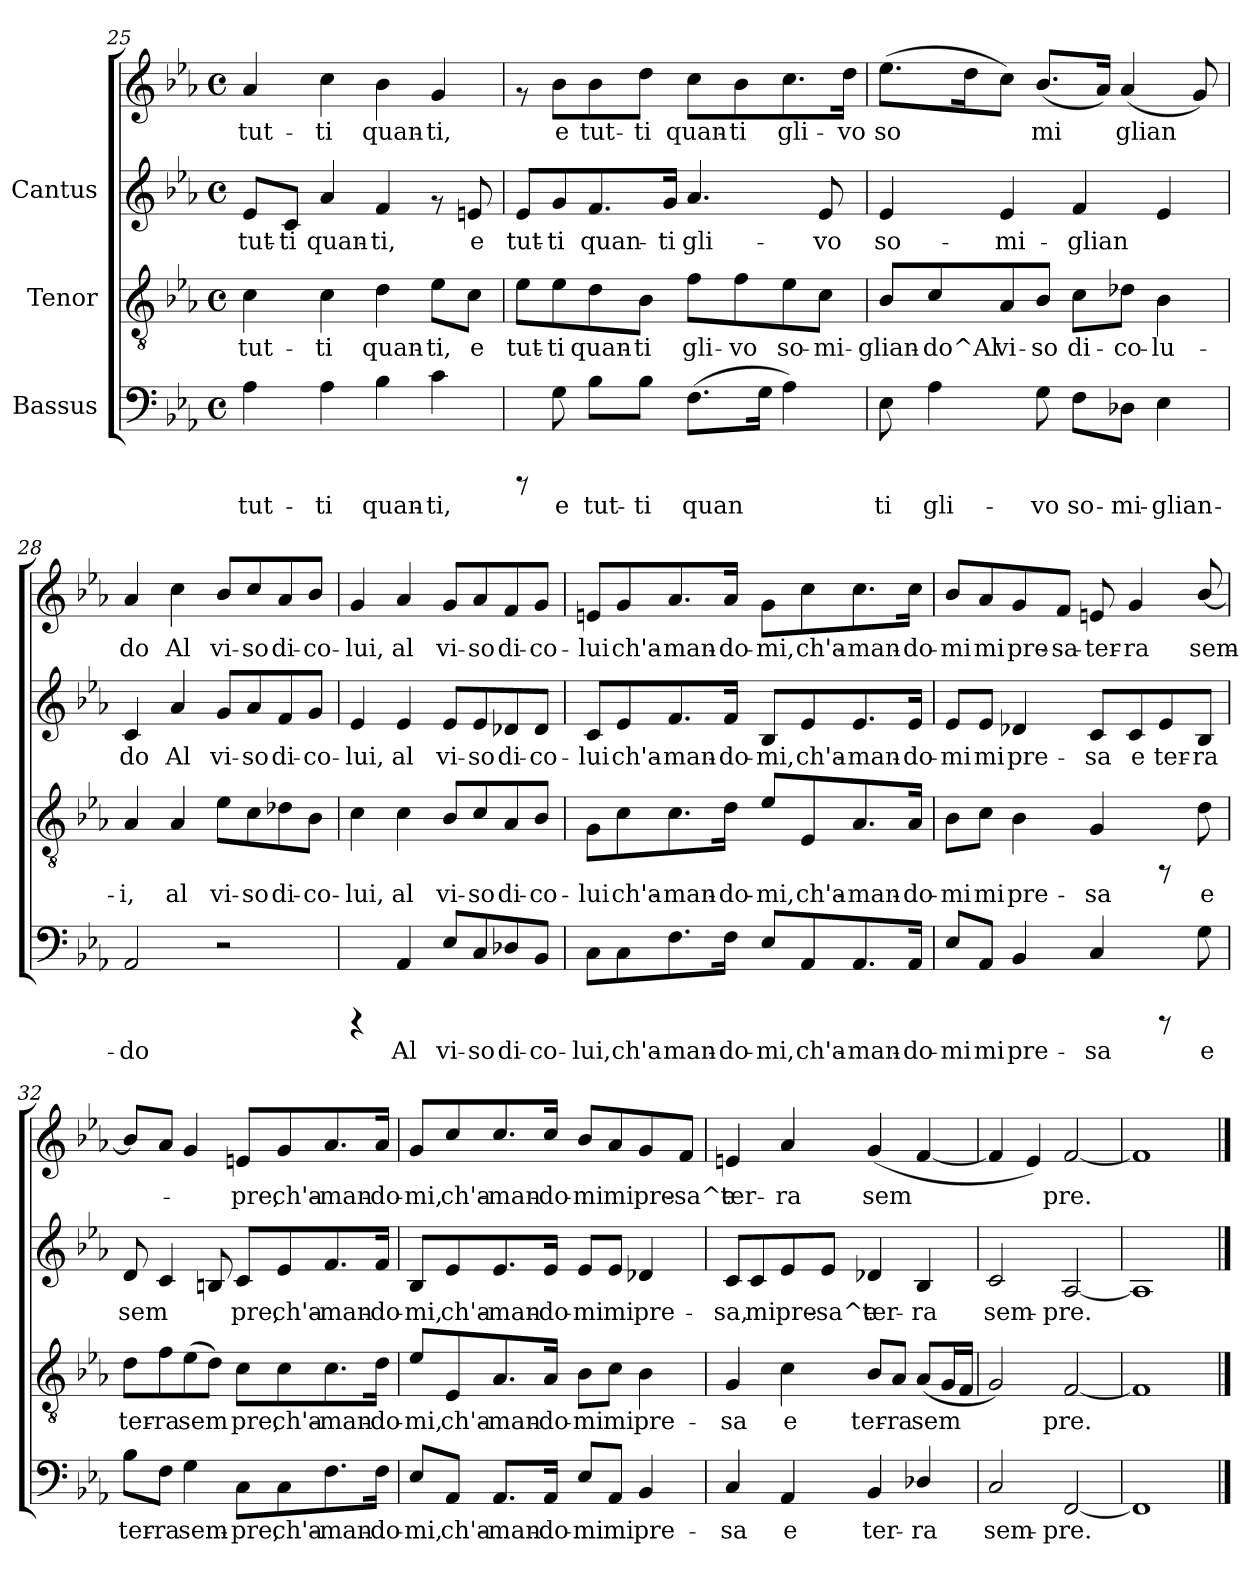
**kern	**text	**kern	**text	**kern	**text	**kern	**text
*part3	*part3	*part2	*part2	*part1	*part1	*part1	*part1
*staff4	*staff4	*staff3	*staff3	*staff2	*staff2	*staff1	*staff1
*I"Bassus	*	*I"Tenor	*	*I"Cantus	*	*	*
!!LO:LB:g=z
*clefF4	*	*clefGv2	*	*clefG2	*	*clefG2	*
*k[b-e-a-]	*	*k[b-e-a-]	*	*k[b-e-a-]	*	*k[b-e-a-]	*
*E-:	*	*E-:	*	*E-:	*	*E-:	*
*M4/4	*	*M4/4	*	*M4/4	*	*M4/4	*
*met(c)	*	*met(c)	*	*met(c)	*	*met(c)	*
=25	=25	=25	=25	=25	=25	=25	=25
!	!LO:LY:b:cj	!	!LO:LY:b:cj	!	!LO:LY:b:cj	!	!LO:LY:b:cj
4A-\	tut-	4c\	tut-	8e-/L	tut-	4a-/	tut-
!	!	!	!	!	!LO:LY:b:cj	!	!
.	.	.	.	8c/J	-ti	.	.
!	!LO:LY:b:cj	!	!LO:LY:b:cj	!	!LO:LY:b:cj	!	!LO:LY:b:cj
4A-\	-ti	4c\	-ti	4a-/	quan-	4cc\	-ti
!	!LO:LY:b:cj	!	!LO:LY:b:cj	!	!LO:LY:b:cj	!	!LO:LY:b:cj
4B-\	quan-	4d\	quan-	4f/	-ti,	4b-\	quan-
!	!LO:LY:b:cj	!	!LO:LY:b:cj	!	!	!	!LO:LY:b:cj
4c\	-ti,	8e-\L	-ti,	8rf	.	4g/	-ti,
!	!	!	!LO:LY:b:cj	!	!LO:LY:b:cj	!	!
.	.	8c\J	e	8en/	e	.	.
=26	=26	=26	=26	=26	=26	=26	=26
!	!	!	!LO:LY:b:cj	!	!LO:LY:b:cj	!	!
8rCCC	.	8e-\L	tut-	8e-/L	tut-	8rf	.
!	!LO:LY:b:cj	!	!LO:LY:b:cj	!	!LO:LY:b:cj	!	!LO:LY:b:cj
8G\	e	8e-\	-ti	8g/	-ti	8b-\L	e
!	!LO:LY:b:cj	!	!LO:LY:b:cj	!	!LO:LY:b:cj	!	!LO:LY:b:cj
8B-\L	tut-	8d\	quan-	8.f/	quan-	8b-\	tut-
!	!LO:LY:b:cj	!	!LO:LY:b:cj	!	!	!	!LO:LY:b:cj
8B-\J	-ti	8B-\J	-ti	.	.	8dd\J	-ti
!	!	!	!	!	!LO:LY:b:cj	!	!
.	.	.	.	16g/J	-ti	.	.
!	!LO:LY:b:cj	!	!LO:LY:b:cj	!	!LO:LY:b:cj	!	!LO:LY:b:cj
(>8.F\L	quan-	8f\L	gli-	4.a-/	gli-	8cc\L	quan-
!	!	!	!LO:LY:b:cj	!	!	!	!LO:LY:b:cj
.	.	8f\	-vo	.	.	8b-\	-ti
!	!LO:LY:b:cj	!	!	!	!	!	!
16G\J	--	.	.	.	.	.	.
!	!LO:LY:b:cj	!	!LO:LY:b:cj	!	!	!	!LO:LY:b:cj
4A-\)	--	8e-\	so-	.	.	8.cc\	gli-
!	!	!	!LO:LY:b:cj	!	!LO:LY:b:cj	!	!
.	.	8c\J	-mi-	8e-/	-vo	.	.
!	!	!	!	!	!	!	!LO:LY:b:cj
.	.	.	.	.	.	16dd\J	-vo
=27	=27	=27	=27	=27	=27	=27	=27
!	!LO:LY:b:cj	!	!LO:LY:b:cj	!	!LO:LY:b:cj	!	!LO:LY:b:cj
8E-\	-ti	8B-/L	-glian-	4e-/	-so-	(>8.ee-\L	so-
!	!LO:LY:b:cj	!	!LO:LY:b:cj	!	!	!	!
4A-\	gli-	8c/	-do^Al	.	.	.	.
!	!	!	!	!	!	!	!LO:LY:b:cj
.	.	.	.	.	.	16dd\	-
!	!	!	!LO:LY:b:cj	!	!LO:LY:b:cj	!	!LO:LY:b:cj
.	.	8A-/	vi-	4e-/	-mi-	8cc\J)	.
!	!LO:LY:b:cj	!	!LO:LY:b:cj	!	!	!	!LO:LY:b:cj
8G\	-vo	8B-/J	-so	.	.	(<8.b-/L	mi-
!	!LO:LY:b:cj	!	!LO:LY:b:cj	!	!LO:LY:b:cj	!	!
8F\L	so-	8c\L	di-	4f/	-glian-	.	.
!	!	!	!	!	!	!	!LO:LY:b:cj
.	.	.	.	.	.	16a-/J)	-
!	!LO:LY:b:cj	!	!LO:LY:b:cj	!	!	!	!LO:LY:b:cj
8D-X\J	-mi-	8d-X\J	-co-	.	.	(<4a-/	glian-
!	!LO:LY:b:cj	!	!LO:LY:b:cj	!	!LO:LY:b:cj	!	!
4E-\	-glian-	4B-\	-lu-	4e-/	--	.	.
!	!	!	!	!	!	!	!LO:LY:b:cj
.	.	.	.	.	.	8g/)	--
!!LO:LB:g=z
=28	=28	=28	=28	=28	=28	=28	=28
!	!LO:LY:b:cj	!	!LO:LY:b:cj	!	!LO:LY:b:cj	!	!LO:LY:b:cj
2AA-/	-do	4A-/	-i,	4c/	-do	4a-/	-do
!	!	!	!LO:LY:b:cj	!	!LO:LY:b:cj	!	!LO:LY:b:cj
.	.	4A-/	al	4a-/	Al	4cc\	Al
!	!	!	!LO:LY:b:cj	!	!LO:LY:b:cj	!	!LO:LY:b:cj
2r	.	8e-\L	vi-	8g/L	vi-	8b-/L	vi-
!	!	!	!LO:LY:b:cj	!	!LO:LY:b:cj	!	!LO:LY:b:cj
.	.	8c\	-so	8a-/	-so	8cc/	-so
!	!	!	!LO:LY:b:cj	!	!LO:LY:b:cj	!	!LO:LY:b:cj
.	.	8d-X\	di-	8f/	di-	8a-/	di-
!	!	!	!LO:LY:b:cj	!	!LO:LY:b:cj	!	!LO:LY:b:cj
.	.	8B-\J	-co-	8g/J	-co-	8b-/J	-co-
=29	=29	=29	=29	=29	=29	=29	=29
!	!	!	!LO:LY:b:cj	!	!LO:LY:b:cj	!	!LO:LY:b:cj
4rCCC	.	4c\	-lui,	4e-/	-lui,	4g/	-lui,
!	!LO:LY:b:cj	!	!LO:LY:b:cj	!	!LO:LY:b:cj	!	!LO:LY:b:cj
4AA-/	Al	4c\	al	4e-/	al	4a-/	al
!	!LO:LY:b:cj	!	!LO:LY:b:cj	!	!LO:LY:b:cj	!	!LO:LY:b:cj
8E-/L	vi-	8B-/L	vi-	8e-/L	vi-	8g/L	vi-
!	!LO:LY:b:cj	!	!LO:LY:b:cj	!	!LO:LY:b:cj	!	!LO:LY:b:cj
8C/	-so	8c/	-so	8e-/	-so	8a-/	-so
!	!LO:LY:b:cj	!	!LO:LY:b:cj	!	!LO:LY:b:cj	!	!LO:LY:b:cj
8D-X/	di-	8A-/	di-	8d-X/	di-	8f/	di-
!	!LO:LY:b:cj	!	!LO:LY:b:cj	!	!LO:LY:b:cj	!	!LO:LY:b:cj
8BB-/J	-co-	8B-/J	-co-	8d-/J	-co-	8g/J	-co-
=30	=30	=30	=30	=30	=30	=30	=30
!	!LO:LY:b:cj	!	!LO:LY:b:cj	!	!LO:LY:b:cj	!	!LO:LY:b:cj
8C\L	-lui,	8G\L	-lui	8c/L	-lui	8en/L	-lui
!	!LO:LY:b:cj	!	!LO:LY:b:cj	!	!LO:LY:b:cj	!	!LO:LY:b:cj
8C\	ch'a-	8c\	ch'a-	8e-/	ch'a-	8g/	ch'a-
!	!LO:LY:b:cj	!	!LO:LY:b:cj	!	!LO:LY:b:cj	!	!LO:LY:b:cj
8.F\	-man-	8.c\	-man-	8.f/	-man-	8.a-/	-man-
!	!LO:LY:b:cj	!	!LO:LY:b:cj	!	!LO:LY:b:cj	!	!LO:LY:b:cj
16F\J	-do-	16d\J	-do-	16f/J	-do-	16a-/J	-do-
!	!LO:LY:b:cj	!	!LO:LY:b:cj	!	!LO:LY:b:cj	!	!LO:LY:b:cj
8E-/L	-mi,	8e-/L	-mi,	8B-/L	-mi,	8g\L	-mi,
!	!LO:LY:b:cj	!	!LO:LY:b:cj	!	!LO:LY:b:cj	!	!LO:LY:b:cj
8AA-/	ch'a-	8E-/	ch'a-	8e-/	ch'a-	8cc\	ch'a-
!	!LO:LY:b:cj	!	!LO:LY:b:cj	!	!LO:LY:b:cj	!	!LO:LY:b:cj
8.AA-/	-man-	8.A-/	-man-	8.e-/	-man-	8.cc\	-man-
!	!LO:LY:b:cj	!	!LO:LY:b:cj	!	!LO:LY:b:cj	!	!LO:LY:b:cj
16AA-/J	-do-	16A-/J	-do-	16e-/J	-do-	16cc\J	-do-
!!LO:PB:g=z
=31	=31	=31	=31	=31	=31	=31	=31
!	!LO:LY:b:cj	!	!LO:LY:b:cj	!	!LO:LY:b:cj	!	!LO:LY:b:cj
8E-/L	-mi	8B-\L	-mi	8e-/L	-mi	8b-/L	-mi
!	!LO:LY:b:cj	!	!LO:LY:b:cj	!	!LO:LY:b:cj	!	!LO:LY:b:cj
8AA-/J	mi	8c\J	mi	8e-/J	mi	8a-/	mi
!	!LO:LY:b:cj	!	!LO:LY:b:cj	!	!LO:LY:b:cj	!	!LO:LY:b:cj
4BB-/	pre-	4B-\	pre-	4d-X/	pre-	8g/	pre-
!	!	!	!	!	!	!	!LO:LY:b:cj
.	.	.	.	.	.	8f/J	-sa-
!	!LO:LY:b:cj	!	!LO:LY:b:cj	!	!LO:LY:b:cj	!	!LO:LY:b:cj
4C/	-sa	4G/	-sa	8c/L	-sa	8en/	-ter-
!	!	!	!	!	!LO:LY:b:cj	!	!LO:LY:b:cj
.	.	.	.	8c/	e	4g/	-ra
!	!	!	!	!	!LO:LY:b:cj	!	!
8rCCC	.	8rFF	.	8e-/	ter-	.	.
!	!LO:LY:b:cj	!	!LO:LY:b:cj	!	!LO:LY:b:cj	!	!LO:LY:b:cj
8G\	e	8d\	e	8B-/J	-ra	[<8b-/	sem-
=32	=32	=32	=32	=32	=32	=32	=32
!	!LO:LY:b:cj	!	!LO:LY:b:cj	!	!LO:LY:b:cj	!	!LO:LY:b:cj
8B-\L	ter-	8d\L	ter-	8d/	-sem-	8b-/L]	.
!	!LO:LY:b:cj	!	!LO:LY:b:cj	!	!LO:LY:b:cj	!	!LO:LY:b:cj
8F\J	-ra	8f\	-ra	4c/	-	8a-/J	.
!	!LO:LY:b:cj	!	!LO:LY:b:cj	!	!	!	!LO:LY:b:cj
4G\	sem-	(>8e-\	sem-	.	.	4g/	.
!	!	!	!LO:LY:b:cj	!	!LO:LY:b:cj	!	!
.	.	8d\J)	-	8Bn/	.	.	.
!	!LO:LY:b:cj	!	!LO:LY:b:cj	!	!LO:LY:b:cj	!	!LO:LY:b:cj
8C\L	-pre,	8c\L	pre,	8c/L	pre,	8en/L	pre,
!	!LO:LY:b:cj	!	!LO:LY:b:cj	!	!LO:LY:b:cj	!	!LO:LY:b:cj
8C\	ch'a-	8c\	ch'a-	8e-/	ch'a-	8g/	ch'a-
!	!LO:LY:b:cj	!	!LO:LY:b:cj	!	!LO:LY:b:cj	!	!LO:LY:b:cj
8.F\	-man-	8.c\	-man-	8.f/	-man-	8.a-/	-man-
!	!LO:LY:b:cj	!	!LO:LY:b:cj	!	!LO:LY:b:cj	!	!LO:LY:b:cj
16F\J	-do-	16d\J	-do-	16f/J	-do-	16a-/J	-do-
=33	=33	=33	=33	=33	=33	=33	=33
!	!LO:LY:b:cj	!	!LO:LY:b:cj	!	!LO:LY:b:cj	!	!LO:LY:b:cj
8E-/L	-mi,	8e-/L	-mi,	8B-/L	mi,	8g/L	-mi,
!	!LO:LY:b:cj	!	!LO:LY:b:cj	!	!LO:LY:b:cj	!	!LO:LY:b:cj
8AA-/J	ch'a-	8E-/	ch'a-	8e-/	ch'a-	8cc/	ch'a-
!	!LO:LY:b:cj	!	!LO:LY:b:cj	!	!LO:LY:b:cj	!	!LO:LY:b:cj
8.AA-/L	-man-	8.A-/	-man-	8.e-/	-man-	8.cc/	-man-
!	!LO:LY:b:cj	!	!LO:LY:b:cj	!	!LO:LY:b:cj	!	!LO:LY:b:cj
16AA-/J	-do-	16A-/J	-do-	16e-/J	-do-	16cc/J	-do-
!	!LO:LY:b:cj	!	!LO:LY:b:cj	!	!LO:LY:b:cj	!	!LO:LY:b:cj
8E-/L	-mi	8B-\L	-mi	8e-/L	-mi	8b-/L	-mi
!	!LO:LY:b:cj	!	!LO:LY:b:cj	!	!LO:LY:b:cj	!	!LO:LY:b:cj
8AA-/J	mi	8c\J	mi	8e-/J	mi	8a-/	mi
!	!LO:LY:b:cj	!	!LO:LY:b:cj	!	!LO:LY:b:cj	!	!LO:LY:b:cj
4BB-/	pre-	4B-\	pre-	4d-X/	pre-	8g/	pre-
!	!	!	!	!	!	!	!LO:LY:b:cj
.	.	.	.	.	.	8f/J	-sa^e
!!LO:LB:g=z
=34	=34	=34	=34	=34	=34	=34	=34
!	!LO:LY:b:cj	!	!LO:LY:b:cj	!	!LO:LY:b:cj	!	!LO:LY:b:cj
4C/	-sa	4G/	-sa	8c/L	-sa,	4en/	-ter-
!	!	!	!	!	!LO:LY:b:cj	!	!
.	.	.	.	8c/	mi	.	.
!	!LO:LY:b:cj	!	!LO:LY:b:cj	!	!LO:LY:b:cj	!	!LO:LY:b:cj
4AA-/	e	4c\	e	8e-/	pre-	4a-/	-ra
!	!	!	!	!	!LO:LY:b:cj	!	!
.	.	.	.	8e-/J	-sa^e	.	.
!	!LO:LY:b:cj	!	!LO:LY:b:cj	!	!LO:LY:b:cj	!	!LO:LY:b:cj
4BB-/	ter-	8B-/L	ter-	4d-X/	ter-	(<4g/	sem-
!	!	!	!LO:LY:b:cj	!	!	!	!
.	.	8A-/J	-ra	.	.	.	.
!	!LO:LY:b:cj	!	!LO:LY:b:cj	!	!LO:LY:b:cj	!	!LO:LY:b:cj
4D-X/	-ra	(<8A-/L	sem-	4B-/	-ra	[<4f/	--
!	!	!	!LO:LY:b:cj	!	!	!	!
.	.	16G/	--	.	.	.	.
!	!	!	!LO:LY:b:cj	!	!	!	!
.	.	16F/J	--	.	.	.	.
=35	=35	=35	=35	=35	=35	=35	=35
!	!LO:LY:b:cj	!	!LO:LY:b:cj	!	!LO:LY:b:cj	!	!LO:LY:b:cj
2C/	sem-	2G/)	-	2c/	sem-	4f/]	.
!	!	!	!	!	!	!	!LO:LY:b:cj
.	.	.	.	.	.	4e-/)	.
!	!LO:LY:b:cj	!	!LO:LY:b:cj	!	!LO:LY:b:cj	!	!LO:LY:b:cj
[<2FF/	-pre.	[<2F/	pre.	[<2A-/	-pre.	[<2f/	pre.
=36	=36	=36	=36	=36	=36	=36	=36
1FF]	.	1F]	.	1A-]	.	1f]	.
==	==	==	==	==	==	==	==
*-	*-	*-	*-	*-	*-	*-	*-
